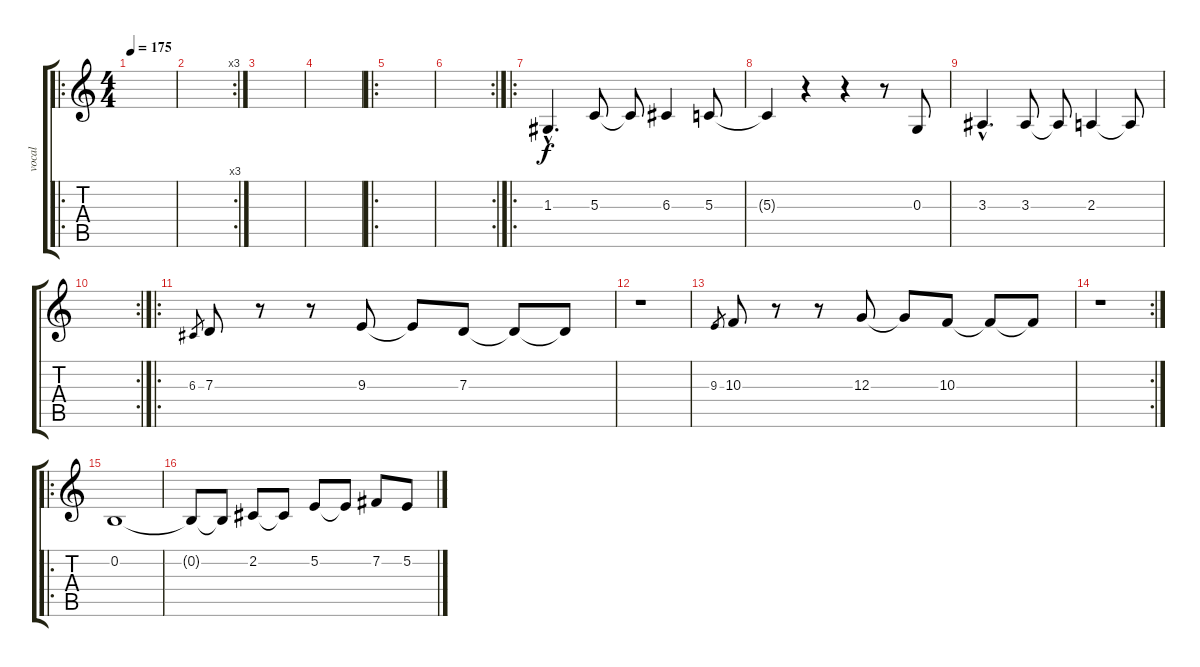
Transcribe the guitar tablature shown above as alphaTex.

\track ("vocal" "vocal") {instrument lead6voice}
\staff {score tabs}
\tuning (E4 B3 G3 D3 A2 E2) {hide}
\ro
\ts (4 4)
\tempo 175
\clef g2
\ks c
|
\rc 3
|
|
|
\ro
|
\rc 2
|
\ro
1.3{hac}.4{d volume 11 balance 0 instrument lead6voice} 5.3.8 5.3{t}.8 6.3.4 5.3.8 |
5.3{t}.4 r.4 r.4 r.8 0.3.8 |
3.3{hac}.4{d} 3.3.8 3.3{t}.8 2.3.4 2.3{t}.8 |
\rc 2
|
\ro
6.3.8{gr} 7.3.8{volume 16 balance 0 instrument lead6voice} r.8 r.8 9.3.8 9.3{t}.8 7.3.8 7.3{t}.8 7.3{t}.8 |
r.1 |
9.3.8{gr} 10.3.8 r.8 r.8 12.3.8 12.3{t}.8 10.3.8 10.3{t}.8 10.3{t}.8 |
\rc 2
r.1 |
\ro
0.2.1 |
0.2{t}.8 0.2{t}.8 2.2.8 2.2{t}.8 5.2.8 5.2{t}.8 7.2.8 5.2.8
